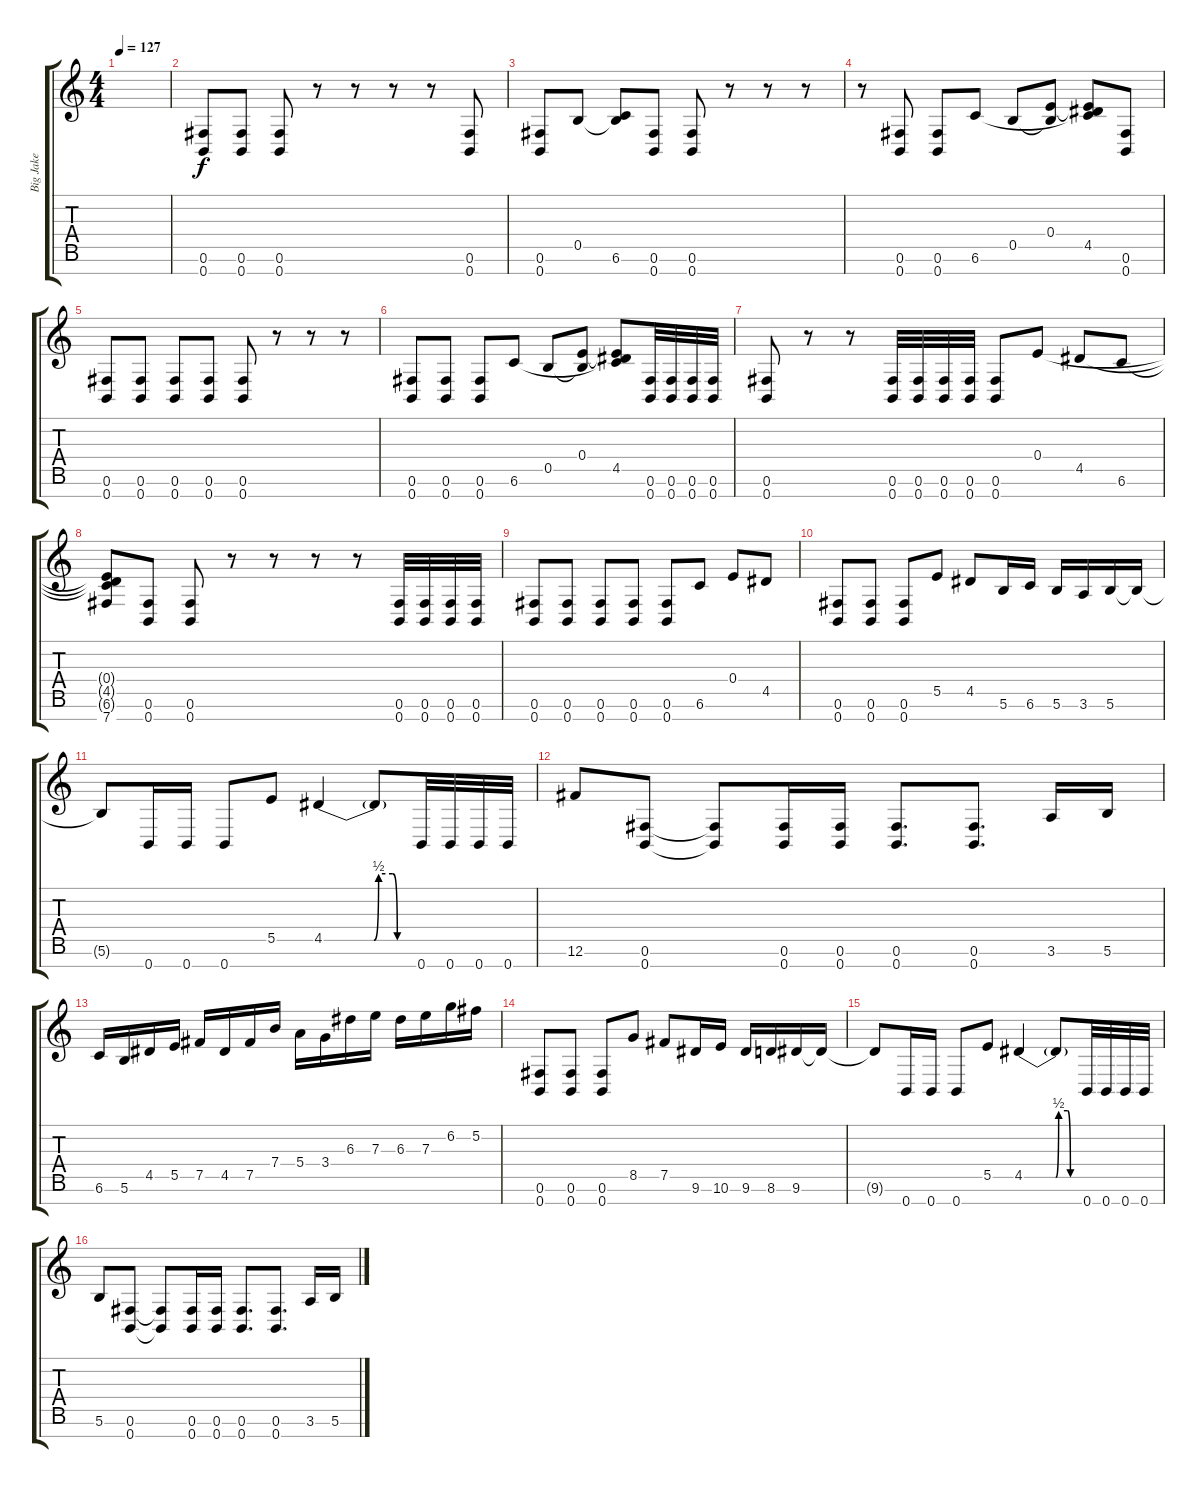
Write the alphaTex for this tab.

\track ("Big Jake" "Big Jake") {instrument distortionguitar}
\staff {score tabs}
\tuning (Gb4 Db4 A3 E3 B2 Gb2 B1) {hide}
\ts (4 4)
\tempo 127
\clef g2
\ks c
|
(0.6 0.7).8 (0.6 0.7).8 (0.6 0.7).8 r.8 r.8 r.8 r.8 (0.6 0.7).8 |
(0.6 0.7).8 0.5.8 (0.5{t} 6.6).8 (0.6 0.7).8 (0.6 0.7).8 r.8 r.8 r.8 |
r.8 (0.6 0.7).8 (0.6 0.7).8 6.6.8 0.5.8 (0.4 0.5{t}).8 (0.4{t} 4.5 6.6{t}).8 (0.6 0.7).8 |
(0.6 0.7).8 (0.6 0.7).8 (0.6 0.7).8 (0.6 0.7).8 (0.6 0.7).8 r.8 r.8 r.8 |
(0.6 0.7).8 (0.6 0.7).8 (0.6 0.7).8 6.6.8 0.5.8 (0.4 0.5{t}).8 (0.4{t} 4.5 6.6{t}).8 (0.6 0.7).32 (0.6 0.7).32 (0.6 0.7).32 (0.6 0.7).32 |
(0.6 0.7).8 r.8 r.8 (0.6 0.7).32 (0.6 0.7).32 (0.6 0.7).32 (0.6 0.7).32 (0.6 0.7).8 0.4.8 4.5.8 6.6.8 |
(0.4{t} 4.5{t} 6.6{t} 7.7).8 (0.6 0.7).8 (0.6 0.7).8 r.8 r.8 r.8 r.8 (0.6 0.7).32 (0.6 0.7).32 (0.6 0.7).32 (0.6 0.7).32 |
(0.6 0.7).8 (0.6 0.7).8 (0.6 0.7).8 (0.6 0.7).8 (0.6 0.7).8 6.6.8 0.4.8 4.5.8 |
(0.6 0.7).8 (0.6 0.7).8 (0.6 0.7).8 5.5.8 4.5.8 5.6.16 6.6.16 5.6.16 3.6.16 5.6.16 5.6{t}.16 |
5.6{t}.8 0.7.16 0.7.16 0.7.8 5.5.8 4.5{be (custom 0 0 21 0 29 0 32 0 35 2 44 2 47 0 60 0)}.4 4.5{t}.8 0.7.32 0.7.32 0.7.32 0.7.32 |
12.6.8 (0.6 0.7).8 (0.6{t} 0.7{t}).8 (0.6 0.7).16 (0.6 0.7).16 (0.6 0.7).8{d} (0.6 0.7).8{d} 3.6.16 5.6.16 |
6.6.16 5.6.16 4.5.16 5.5.16 7.5.16 4.5.16 7.5.16 7.4.16 5.4.16 3.4.16 6.3.16 7.3.16 6.3.16 7.3.16 6.2.16 5.2.16 |
(0.6 0.7).8 (0.6 0.7).8 (0.6 0.7).8 8.5.8 7.5.8 9.6.16 10.6.16 9.6.16 8.6.16 9.6.16 9.6{t}.16 |
9.6{t}.8 0.7.16 0.7.16 0.7.8 5.5.8 4.5{be (custom 0 0 21 0 29 0 32 0 35 2 44 2 47 0 60 0)}.4 4.5{t}.8 0.7.32 0.7.32 0.7.32 0.7.32 |
5.6.8 (0.6 0.7).8 (0.6{t} 0.7{t}).8 (0.6 0.7).16 (0.6 0.7).16 (0.6 0.7).8{d} (0.6 0.7).8{d} 3.6.16 5.6.16
